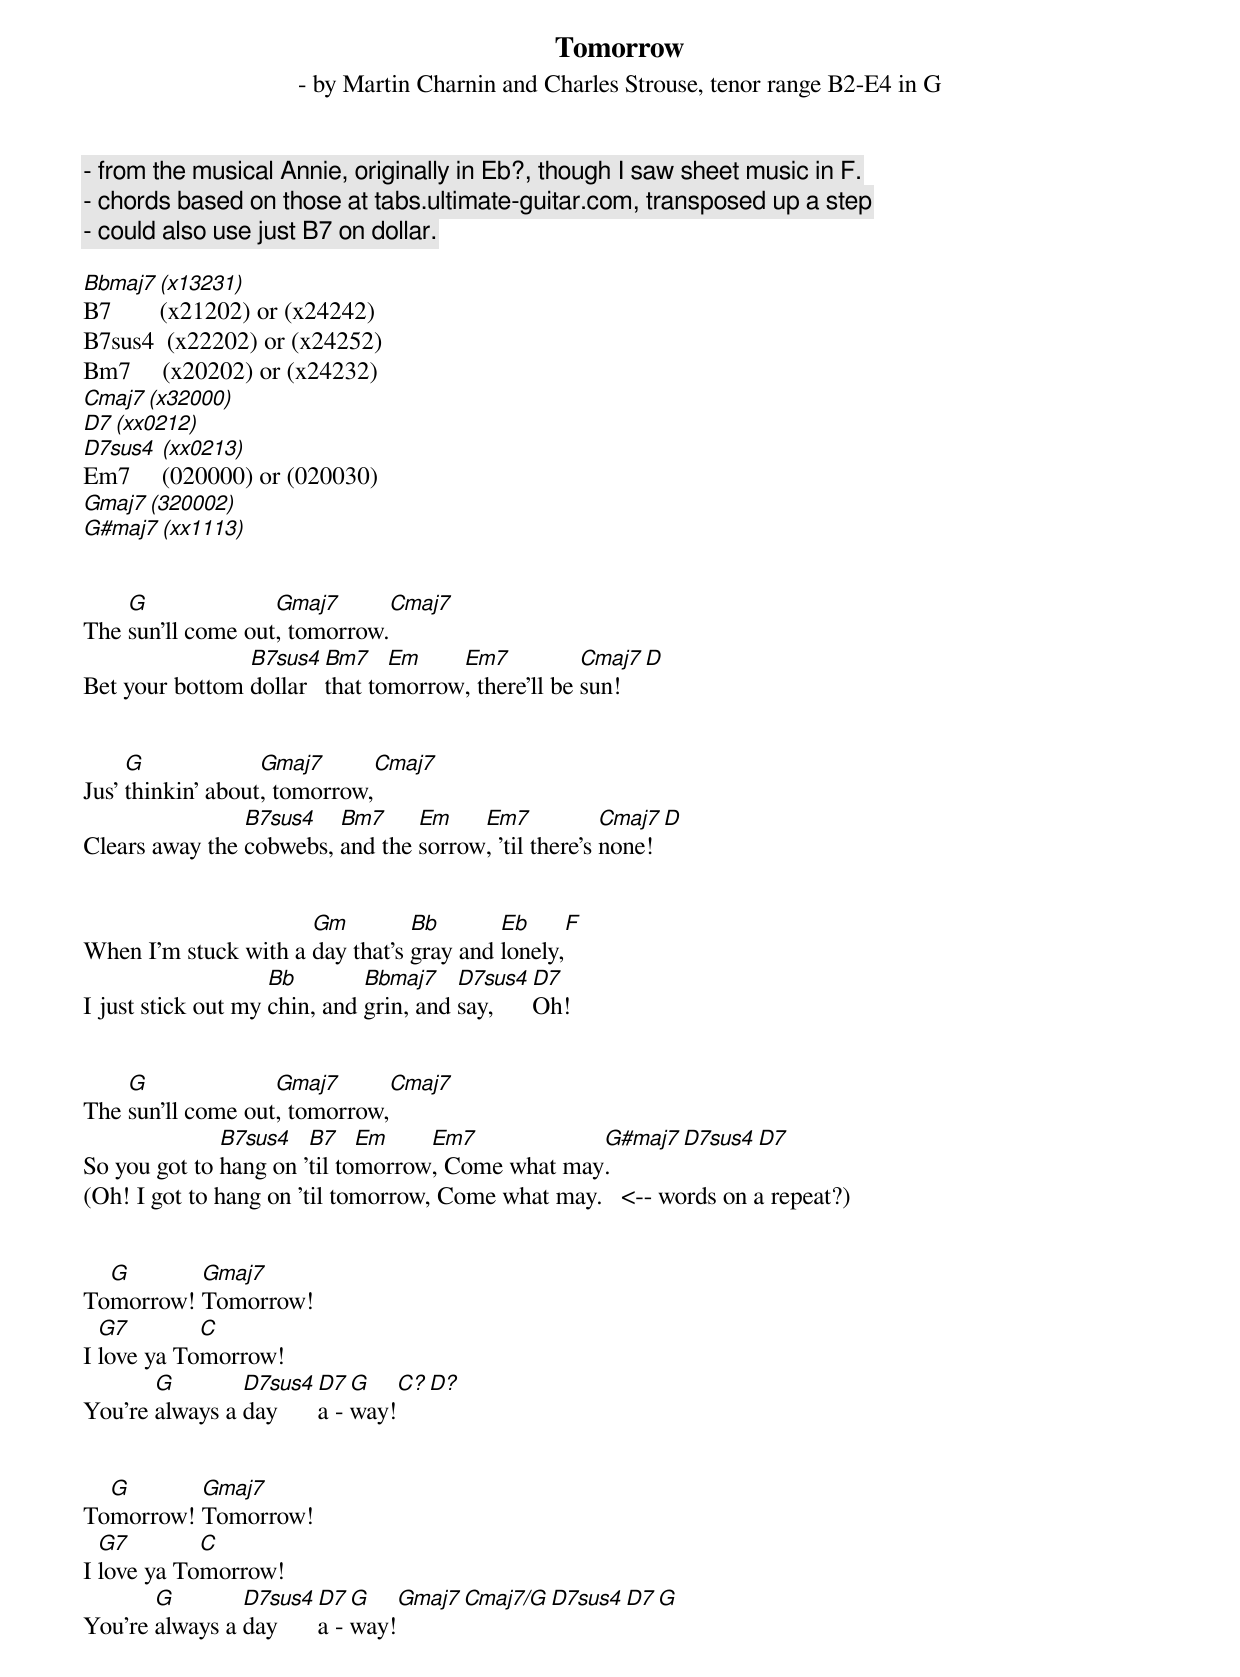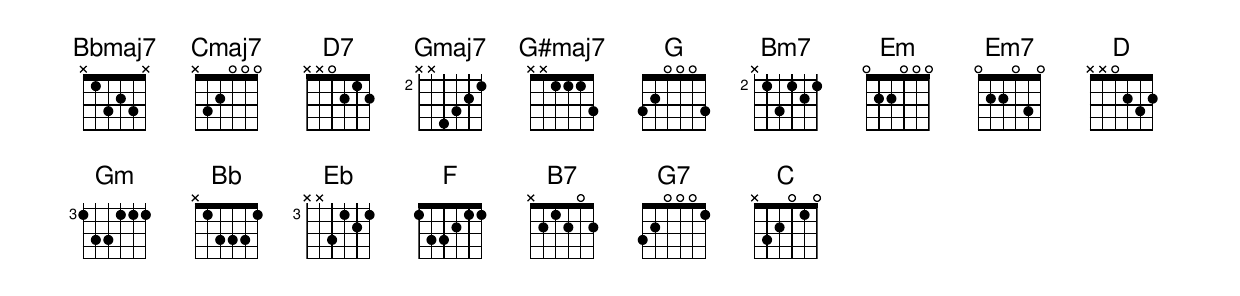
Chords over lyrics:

Tomorrow
 - by Martin Charnin and Charles Strouse, tenor range B2-E4 in G
 - from the musical Annie, originally in Eb?, though I saw sheet music in F.
 - chords based on those at tabs.ultimate-guitar.com, transposed up a step
 - could also use just B7 on dollar.

Bbmaj7  (x13231)
B7      (x21202) or (x24242)
B7sus4  (x22202) or (x24252)
Bm7     (x20202) or (x24232)
Cmaj7   (x32000)
D7      (xx0212)
D7sus4  (xx0213)
Em7     (020000) or (020030)
Gmaj7   (320002)
G#maj7  (xx1113)


    G              Gmaj7      Cmaj7
The sun'll come out, tomorrow.
                B7sus4 Bm7    Em    Em7           Cmaj7   D
Bet your bottom dollar that tomorrow, there'll be sun!


     G             Gmaj7      Cmaj7
Jus' thinkin' about, tomorrow,
                B7sus4   Bm7     Em    Em7            Cmaj7   D
Clears away the cobwebs, and the sorrow, 'til there's none!


                      Gm         Bb       Eb     F
When I'm stuck with a day that's gray and lonely,
                    Bb        Bbmaj7    D7sus4   D7
I just stick out my chin, and grin, and say,     Oh!


    G              Gmaj7      Cmaj7
The sun'll come out, tomorrow,
              B7sus4   B7    Em    Em7            G#maj7   D7sus4   D7
So you got to hang on 'til tomorrow, Come what may.
(Oh! I got to hang on 'til tomorrow, Come what may.   <-- words on a repeat?)


  G       Gmaj7
Tomorrow! Tomorrow!
  G7        C
I love ya Tomorrow!
       G        D7sus4  D7  G    C?   D?
You're always a day     a - way!


  G       Gmaj7
Tomorrow! Tomorrow!
  G7        C
I love ya Tomorrow!
       G        D7sus4  D7  G    Gmaj7   Cmaj7/G   D7sus4  D7  G
You're always a day     a - way!
